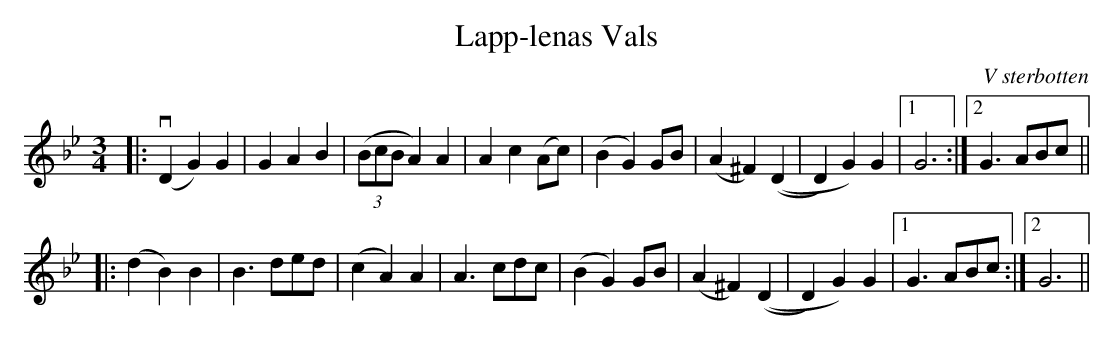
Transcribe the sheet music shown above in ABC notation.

X:1
T:Lapp-lenas Vals
O:V sterbotten
M:3/4
L:1/4
K:Gm
|: v(DG) G | GAB |(3(B/c/B/ A)A | Ac (A/c/) | (BG) G/B/ | (A^F)((D |D)G)G |1 G3 :|2 G3/ A/B/c/ ||
|:(dB)B | B3/ d/e/d/ | (cA)A |A3/ c/d/c/ | (BG) G/B/ | (A^F)((D | D)G)G |1 G3/ A/B/c/ :|2 G3 ||
